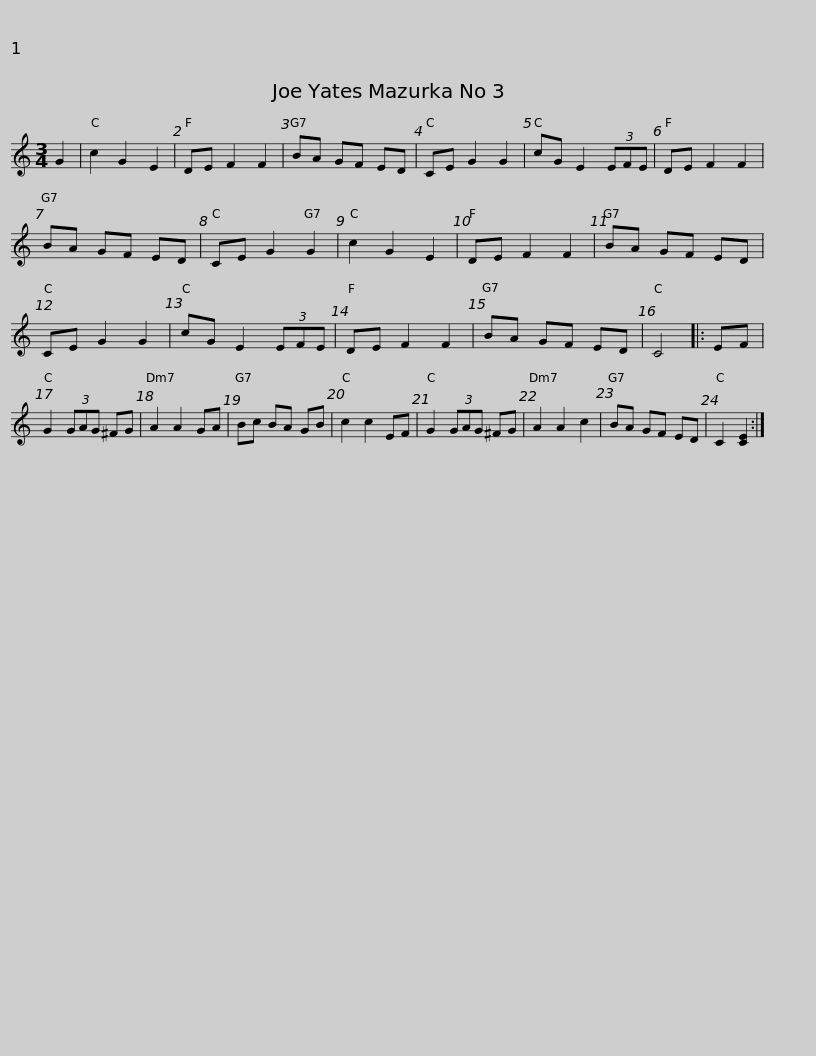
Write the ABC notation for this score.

X:1
L:1/8
M:3/4
I:linebreak $
K:C
V:1 treble
V:1
 G2 | c2 G2 E2 | DE F2 F2 | BA GF ED | CE G2 G2 | %5
 cG E2 (3EFE | DE F2 F2 | BA GF ED | CE G2 G2 | c2 G2 E2 |$ %10
 DE F2 F2 | BA GF ED | CE G2 G2 | cG E2 (3EFE | DE F2 F2 | %15
 BA GF ED | C4 |: EF | G2 (3GAG ^FG |$ A2 A2 GA | %20
 Bc BA GB | c2 c2 EF | G2 (3GAG ^FG | A2 A2 c2 | BA GF ED | %25
 C2 [CE]2 :| %26
